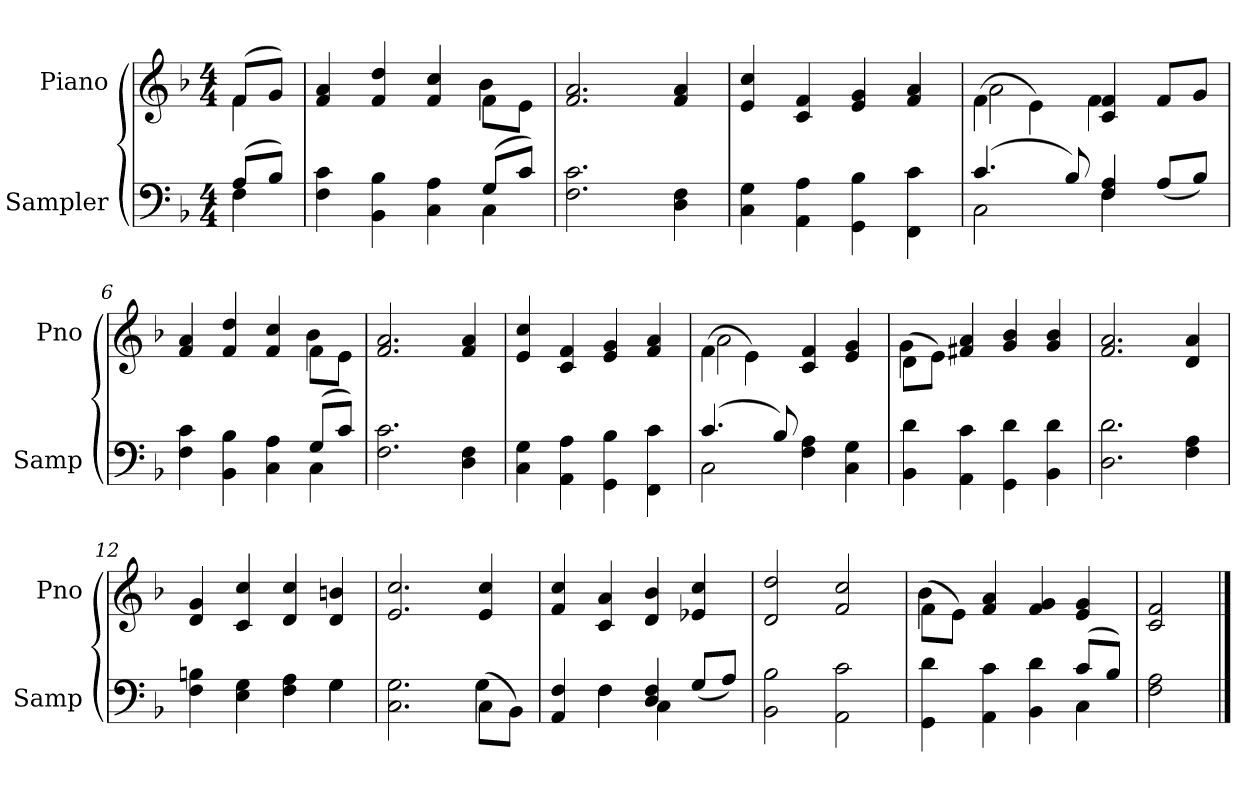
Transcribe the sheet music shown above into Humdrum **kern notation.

**kern	**kern
*part2	*part1
*staff2	*staff1
*I"Sampler	*I"Piano
*I'Samp	*I'Pno
*clefF4	*clefG2
*k[b-]	*k[b-]
*F:	*F:
*M4/4	*M4/4
=1	=1
*^	*^
(8A/L	4F	(8f/L	4f
8B-/J)	.	8g/J)	.
=2	=2	=2	=2
4F 4c	2.ryy	4f 4a	2.ryy
4BB- 4B-	.	4f 4dd	.
4C 4A	.	4f 4cc	.
(8G/L	4C	8f\L	4b-
8c/J)	.	8e\J	.
*v	*v	*	*
*	*v	*v
=3	=3
2.F 2.c	2.f 2.a
4D 4F	4f 4a
=4	=4
4C 4G	4e 4cc
4AA 4A	4c 4f
4GG 4B-	4e 4g
4FF 4c	4f 4a
=5	=5
*^	*^
(4.c/	2C	(4f\	2a
.	.	4e\)	.
8B-/)	.	.	.
4F 4A	4F	4c 4f	4f
(8A/L	4ryy	8f/L	4ryy
8B-/J)	.	8g/J	.
=6	=6	=6	=6
4F 4c	2.ryy	4f 4a	2.ryy
4BB- 4B-	.	4f 4dd	.
4C 4A	.	4f 4cc	.
(8G/L	4C	8f\L	4b-
8c/J)	.	8e\J	.
*v	*v	*	*
*	*v	*v
=7	=7
2.F 2.c	2.f 2.a
4D 4F	4f 4a
=8	=8
4C 4G	4e 4cc
4AA 4A	4c 4f
4GG 4B-	4e 4g
4FF 4c	4f 4a
=9	=9
*^	*^
(4.c/	2C	(4f\	2a
.	.	4e\)	.
8B-/)	.	.	.
4F 4A	2ryy	4c 4f	2ryy
4C 4G	.	4e 4g	.
*v	*v	*	*
=10	=10	=10
4BB- 4d	(8d\L	4g
.	8e\J)	.
4AA 4c	4f#X 4a	2.ryy
4GG 4d	4g 4b-	.
4BB- 4d	4g 4b-	.
*	*v	*v
=11	=11
2.D 2.d	2.f 2.a
4F 4A	4d 4a
=12	=12
*^	*
4F 4Bn	2.ryy	4d 4g
4E 4G	.	4c 4cc
4F 4A	.	4d 4cc
4G\	4G	4d 4bn
=13	=13	=13
2.C 2.G	2.ryy	2.e 2.cc
(8C\L	4G	4e 4cc
8BB-\J)	.	.
=14	=14	=14
4AA 4F	4ryy	4f 4cc
4F\	4F	4c 4a
4D 4F	4C	4d 4b-
(8G/L	4ryy	4e-X 4cc
8A/J)	.	.
*v	*v	*
=15	=15
2BB- 2B-	2d 2dd
2AA 2c	2f 2cc
=16	=16
*^	*^
4GG 4d	2.ryy	(8f\L	4b-
.	.	8e\J)	.
4AA 4c	.	4f 4a	2.ryy
4BB- 4d	.	4f 4g	.
(8c/L	4C	4e 4g	.
8B-/J)	.	.	.
*v	*v	*	*
*	*v	*v
=17	=17
2F 2A	2c 2f
==	==
*-	*-
